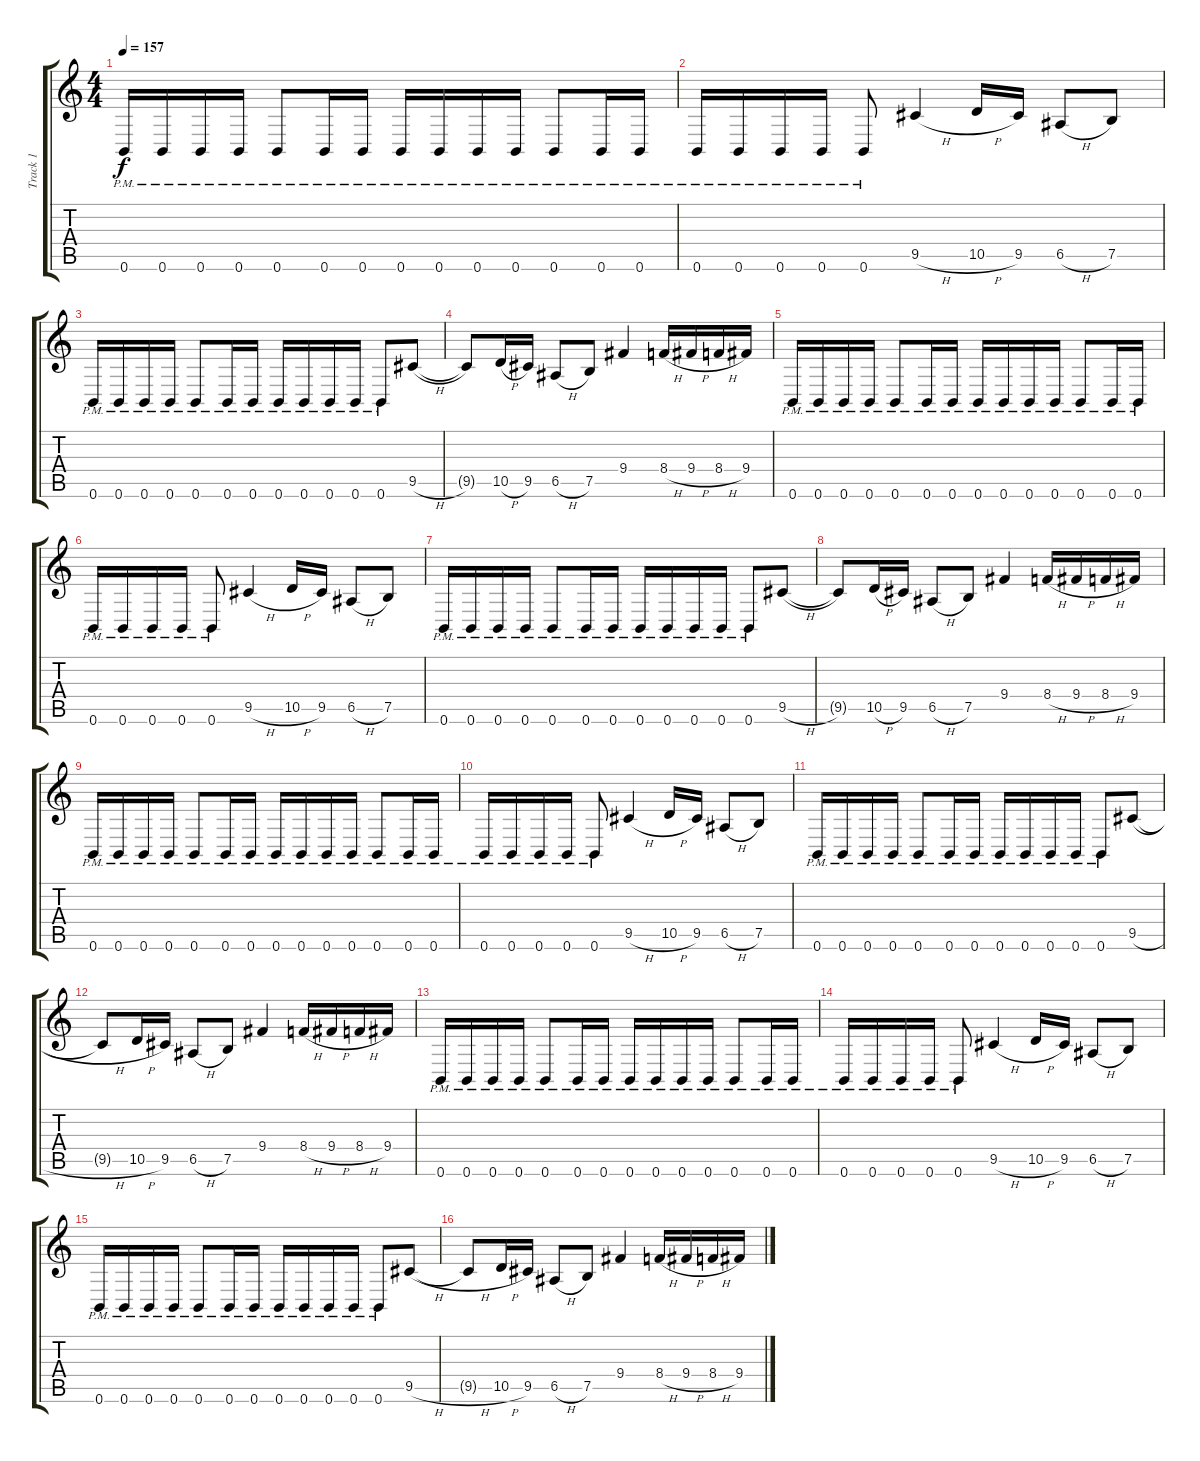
\track ("Track 1" "Track 1") {instrument overdrivenguitar}
\staff {score tabs}
\tuning (B3 Gb3 D3 A2 E2 B1) {hide}
\ts (4 4)
\tempo 157
\clef g2
\ks c
0.6{pm}.16{dy f instrument overdrivenguitar} 0.6{pm}.16 0.6{pm}.16 0.6{pm}.16 0.6{pm}.8 0.6{pm}.16 0.6{pm}.16 0.6{pm}.16 0.6{pm}.16 0.6{pm}.16 0.6{pm}.16 0.6{pm}.8 0.6{pm}.16 0.6{pm}.16 |
0.6{pm}.16 0.6{pm}.16 0.6{pm}.16 0.6{pm}.16 0.6{pm}.8 9.5{h}.4 10.5{h}.16 9.5.16 6.5{h}.8 7.5.8 |
0.6{pm}.16 0.6{pm}.16 0.6{pm}.16 0.6{pm}.16 0.6{pm}.8 0.6{pm}.16 0.6{pm}.16 0.6{pm}.16 0.6{pm}.16 0.6{pm}.16 0.6{pm}.16 0.6{pm}.8 9.5{h}.8 |
9.5{t}.8 10.5{h}.16 9.5.16 6.5{h}.8 7.5.8 9.4.4 8.4{h}.16 9.4{h}.16 8.4{h}.16 9.4.16 |
0.6{pm}.16 0.6{pm}.16 0.6{pm}.16 0.6{pm}.16 0.6{pm}.8 0.6{pm}.16 0.6{pm}.16 0.6{pm}.16 0.6{pm}.16 0.6{pm}.16 0.6{pm}.16 0.6{pm}.8 0.6{pm}.16 0.6{pm}.16 |
0.6{pm}.16 0.6{pm}.16 0.6{pm}.16 0.6{pm}.16 0.6{pm}.8 9.5{h}.4 10.5{h}.16 9.5.16 6.5{h}.8 7.5.8 |
0.6{pm}.16 0.6{pm}.16 0.6{pm}.16 0.6{pm}.16 0.6{pm}.8 0.6{pm}.16 0.6{pm}.16 0.6{pm}.16 0.6{pm}.16 0.6{pm}.16 0.6{pm}.16 0.6{pm}.8 9.5{h}.8 |
9.5{t}.8 10.5{h}.16 9.5.16 6.5{h}.8 7.5.8 9.4.4 8.4{h}.16 9.4{h}.16 8.4{h}.16 9.4.16 |
0.6{pm}.16 0.6{pm}.16 0.6{pm}.16 0.6{pm}.16 0.6{pm}.8 0.6{pm}.16 0.6{pm}.16 0.6{pm}.16 0.6{pm}.16 0.6{pm}.16 0.6{pm}.16 0.6{pm}.8 0.6{pm}.16 0.6{pm}.16 |
0.6{pm}.16 0.6{pm}.16 0.6{pm}.16 0.6{pm}.16 0.6{pm}.8 9.5{h}.4 10.5{h}.16 9.5.16 6.5{h}.8 7.5.8 |
0.6{pm}.16 0.6{pm}.16 0.6{pm}.16 0.6{pm}.16 0.6{pm}.8 0.6{pm}.16 0.6{pm}.16 0.6{pm}.16 0.6{pm}.16 0.6{pm}.16 0.6{pm}.16 0.6{pm}.8 9.5{h}.8 |
9.5{h t}.8 10.5{h}.16 9.5.16 6.5{h}.8 7.5.8 9.4.4 8.4{h}.16 9.4{h}.16 8.4{h}.16 9.4.16 |
0.6{pm}.16 0.6{pm}.16 0.6{pm}.16 0.6{pm}.16 0.6{pm}.8 0.6{pm}.16 0.6{pm}.16 0.6{pm}.16 0.6{pm}.16 0.6{pm}.16 0.6{pm}.16 0.6{pm}.8 0.6{pm}.16 0.6{pm}.16 |
0.6{pm}.16 0.6{pm}.16 0.6{pm}.16 0.6{pm}.16 0.6{pm}.8 9.5{h}.4 10.5{h}.16 9.5.16 6.5{h}.8 7.5.8 |
0.6{pm}.16 0.6{pm}.16 0.6{pm}.16 0.6{pm}.16 0.6{pm}.8 0.6{pm}.16 0.6{pm}.16 0.6{pm}.16 0.6{pm}.16 0.6{pm}.16 0.6{pm}.16 0.6{pm}.8 9.5{h}.8 |
9.5{h t}.8 10.5{h}.16 9.5.16 6.5{h}.8 7.5.8 9.4.4 8.4{h}.16 9.4{h}.16 8.4{h}.16 9.4.16
